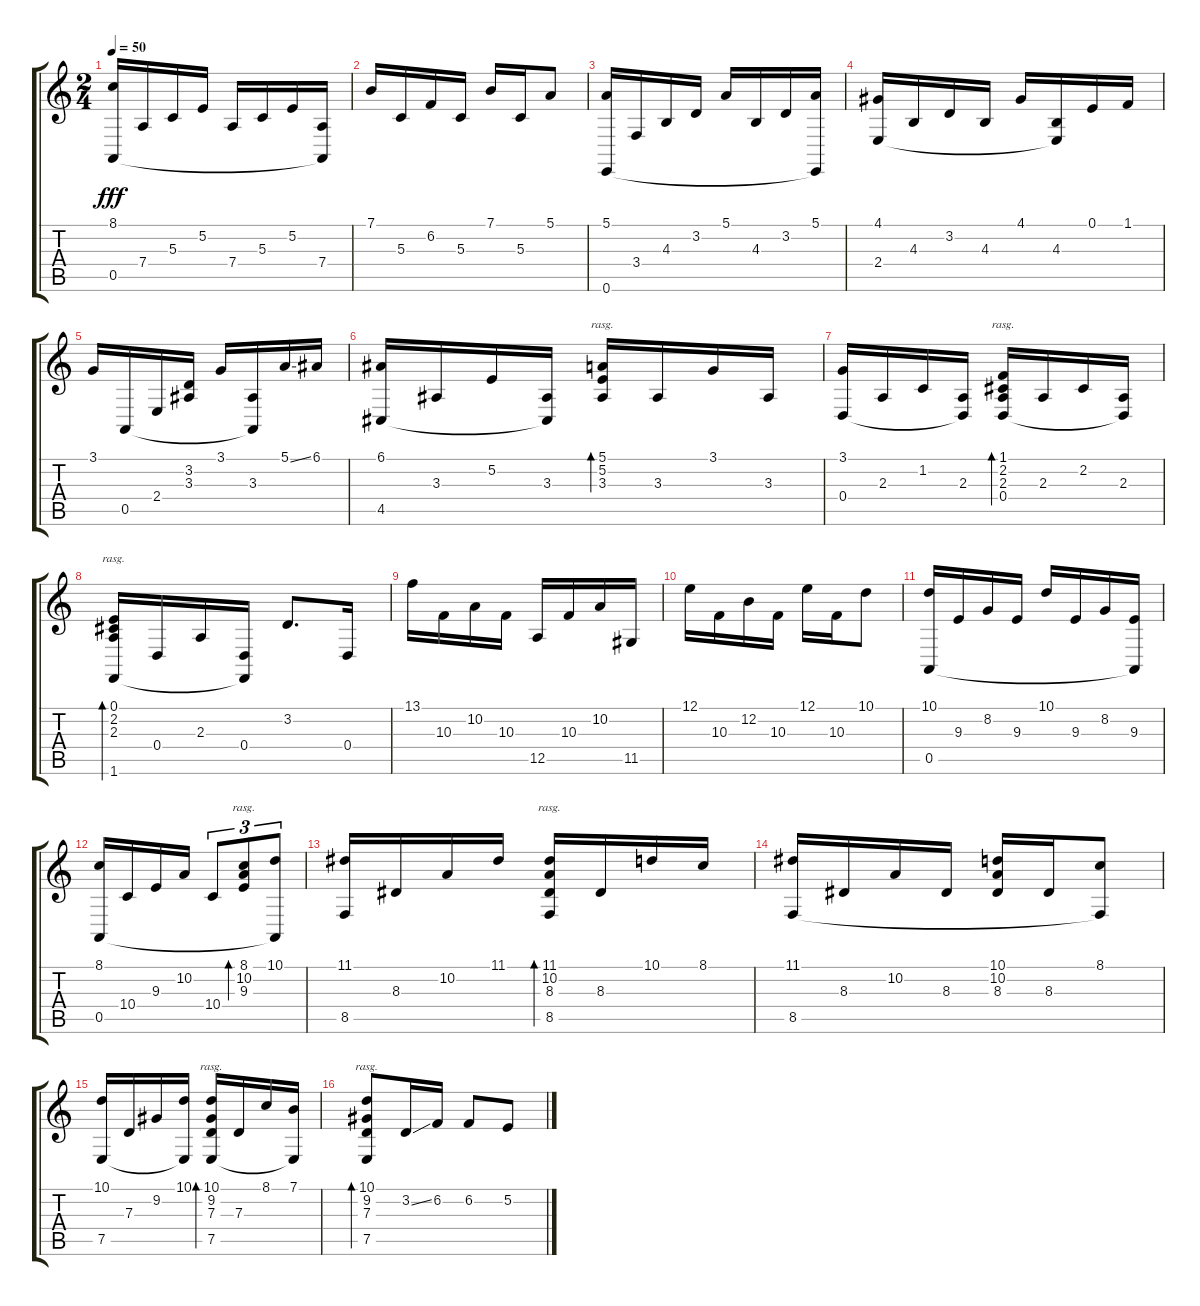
\track "" {instrument acousticgrandpiano}
\staff {score tabs}
\tuning (E4 B3 G3 D3 A2 E2) {hide}
\ts (2 4)
\tempo 50
\clef g2
\ks c
(8.1 0.5).16{dy fff} 7.4.16 5.3.16 5.2.16 7.4.16 5.3.16 5.2.16 (7.4 0.5{t}).16 |
7.1.16 5.3.16 6.2.16 5.3.16 7.1.16 5.3.16 5.1.8 |
(5.1 0.6).16 3.4.16 4.3.16 3.2.16 5.1.16 4.3.16 3.2.16 (5.1 0.6{t}).16 |
(4.1 2.4).16 4.3.16 3.2.16 4.3.16 4.1.16 (4.3 2.4{t}).16 0.1.16 1.1.16 |
3.1.16 0.5.16 2.4.16 (3.2 3.3).16 3.1.16 (3.3 0.5{t}).16 5.1{ss}.16 6.1.16 |
(6.1 4.5).16 3.3.16 5.2.16 (3.3 4.5{t}).16 (5.1 5.2 3.3).16{bd 120 rasg ii} 3.3.16 3.1.16 3.3.16 |
(3.1 0.4).16 2.3.16 1.2.16 (2.3 0.4{t}).16 (1.1 2.2 2.3 0.4).16{bd 120 rasg ii} 2.3.16 2.2.16 (2.3 0.4{t}).16 |
(0.1 2.2 2.3 1.6).16{bd 120 rasg ii} 0.4.16 2.3.16 (0.4 1.6{t}).16 3.2.8{d} 0.4.16 |
13.1.16 10.3.16 10.2.16 10.3.16 12.5.16 10.3.16 10.2.16 11.5.16 |
12.1.16 10.3.16 12.2.16 10.3.16 12.1.16 10.3.16 10.1.8 |
(10.1 0.5).16 9.3.16 8.2.16 9.3.16 10.1.16 9.3.16 8.2.16 (9.3 0.5{t}).16 |
(8.1 0.5).16 10.4.16 9.3.16 10.2.16 10.4.8{tu (3 2)} (8.1 10.2 9.3).8{tu (3 2) bd 120 rasg ii} (10.1 0.5{t}).8{tu (3 2)} |
(11.1 8.5).16 8.3.16 10.2.16 11.1.16 (11.1 10.2 8.3 8.5).16{bd 120 rasg ii} 8.3.16 10.1.16 8.1.16 |
(11.1 8.5).16 8.3.16 10.2.16 8.3.16 (10.1 10.2 8.3).16 8.3.16 (8.1 8.5{t}).8 |
(10.1 7.5).16 7.3.16 9.2.16 (10.1 7.5{t}).16 (10.1 9.2 7.3 7.5).16{bd 120 rasg ii} 7.3.16 8.1.16 (7.1 7.5{t}).16 |
(10.1 9.2 7.3 7.5).8{bd 120 rasg ii} 3.2{ss}.16 6.2.16 6.2.8 5.2.8
